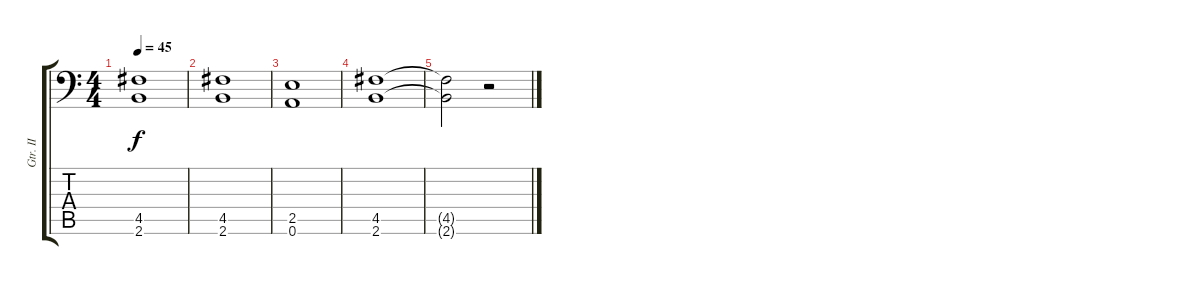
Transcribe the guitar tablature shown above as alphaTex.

\track ("Gtr. II" "Gtr. II") {instrument distortionguitar}
\staff {score tabs}
\tuning (A3 E3 C3 G2 D2 A1) {hide}
\ts (4 4)
\tempo 45
\clef f4
\ks c
(4.5 2.6).1{dy f} |
(4.5 2.6).1 |
(2.5 0.6).1 |
(4.5 2.6).1 |
(4.5{t} 2.6{t}).2 r.2
